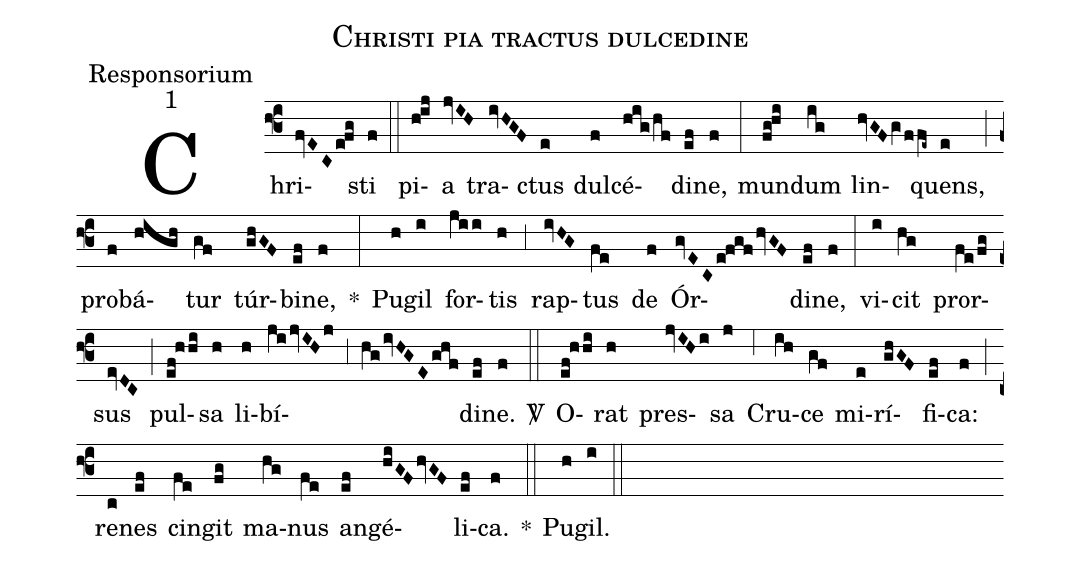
name:Christi pia tractus dulcedine;
office-part:Responsorium;
mode:1;
%%
(f3) Chri(fvECe!fg)sti(f) (::) pi(hij)a(jvIH) tra(ivHGF)ctus(e) dul(f)cé(hig/hf)di(ef)ne,(f) (:) mun(fg!hi)dum(ig) lin(hvGFgVffe~)quens,(e) (;) pro(f)bá(high)tur(gf) túr(ghGF)bi(ef)ne,(f) *(:) Pug(h)il(i) for(jii)tis(h) (,3) rap(ivHG)tus(fe) de(f) Ór(gvECe!fgfhvGF)di(ef)ne,(f) (:) vi(i)cit(hg) pror(fe/fg)sus(evDC) (;) pul(ef!hhi)sa(h) li(h)bí(jijvIHj,3hgivHGEghf)di(ef)ne.(f) <sp>V/</sp>(::) O(ef!hhi)rat(h) pres(jvIHi)sa(j) (,6) Cru(ih)ce(gf) mi(e)rí(ghGF)fi(ef)ca:(f) (;) re(c)nes(ef) cin(fe)git(fg) ma(hg)nus(fe) an(ef)gé(hiGFhvGF)li(ef)ca.(f) *(::) Pu(h)gil.(i) (::)
